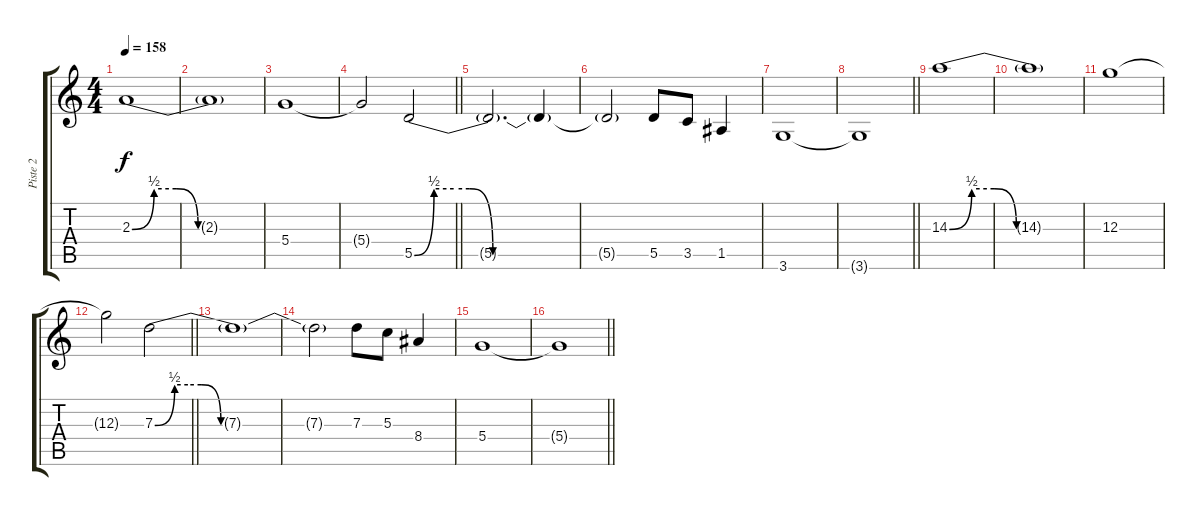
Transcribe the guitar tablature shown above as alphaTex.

\track ("Piste 2" "Piste 2") {instrument overdrivenguitar}
\staff {score tabs}
\tuning (E4 B3 G3 D3 A2 E2) {hide}
\ts (4 4)
\tempo 158
\clef g2
\ks c
2.3{be (custom 0 0 10 2 20 2 30 0 60 0)}.1{dy f} |
2.3{t}.1 |
5.4.1 |
\barLineRight lightlight
5.4{t}.2 5.5{be (custom 0 0 5 2 10 2 14 2 20 0 30 0 60 0)}.2 |
5.5{t}.2{d} 5.5{t}.4 |
5.5{t}.2 5.5.8 3.5.8 1.5.4 |
3.6.1 |
\barLineRight lightlight
3.6{t}.1 |
14.3{be (custom 0 0 10 2 20 2 30 0 60 0)}.1 |
14.3{t}.1 |
12.3.1 |
\barLineRight lightlight
12.3{t}.2 7.3{be (custom 0 0 6 2 10 2 14 2 20 0 30 0 60 0)}.2 |
7.3{t}.1 |
7.3{t}.2 7.3.8 5.3.8 8.4.4 |
5.4.1 |
\barLineRight lightlight
5.4{t}.1
